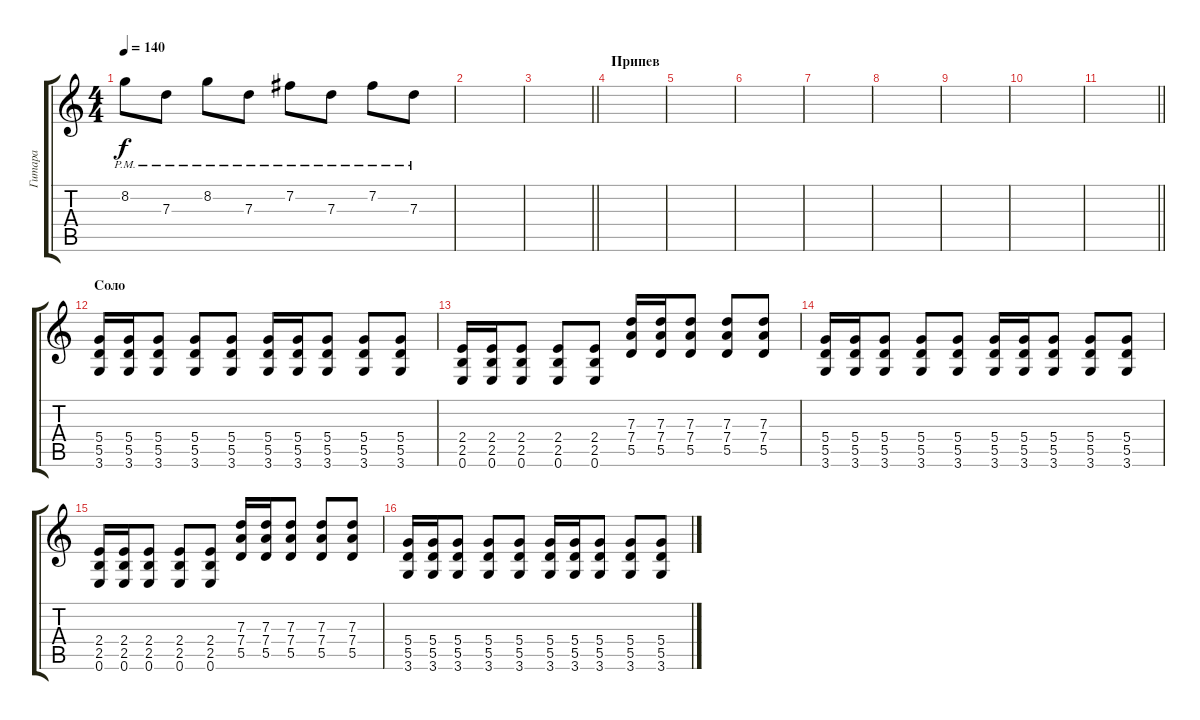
\track ("Гитара" "Гитара") {instrument distortionguitar}
\staff {score tabs}
\tuning (E4 B3 G3 D3 A2 E2) {hide}
\ts (4 4)
\tempo 140
\clef g2
\ks c
8.2{pm}.8{dy f} 7.3{pm}.8 8.2{pm}.8 7.3{pm}.8 7.2{pm}.8 7.3{pm}.8 7.2{pm}.8 7.3{pm}.8 |
|
\barLineRight lightlight
|
\section ("" "Припев")
|
|
|
|
|
|
|
\barLineRight lightlight
|
\section ("" "Соло")
(5.4 5.5 3.6).16 (5.4 5.5 3.6).16 (5.4 5.5 3.6).8 (5.4 5.5 3.6).8 (5.4 5.5 3.6).8 (5.4 5.5 3.6).16 (5.4 5.5 3.6).16 (5.4 5.5 3.6).8 (5.4 5.5 3.6).8 (5.4 5.5 3.6).8 |
(2.4 2.5 0.6).16 (2.4 2.5 0.6).16 (2.4 2.5 0.6).8 (2.4 2.5 0.6).8 (2.4 2.5 0.6).8 (7.3 7.4 5.5).16 (7.3 7.4 5.5).16 (7.3 7.4 5.5).8 (7.3 7.4 5.5).8 (7.3 7.4 5.5).8 |
(5.4 5.5 3.6).16 (5.4 5.5 3.6).16 (5.4 5.5 3.6).8 (5.4 5.5 3.6).8 (5.4 5.5 3.6).8 (5.4 5.5 3.6).16 (5.4 5.5 3.6).16 (5.4 5.5 3.6).8 (5.4 5.5 3.6).8 (5.4 5.5 3.6).8 |
(2.4 2.5 0.6).16 (2.4 2.5 0.6).16 (2.4 2.5 0.6).8 (2.4 2.5 0.6).8 (2.4 2.5 0.6).8 (7.3 7.4 5.5).16 (7.3 7.4 5.5).16 (7.3 7.4 5.5).8 (7.3 7.4 5.5).8 (7.3 7.4 5.5).8 |
(5.4 5.5 3.6).16 (5.4 5.5 3.6).16 (5.4 5.5 3.6).8 (5.4 5.5 3.6).8 (5.4 5.5 3.6).8 (5.4 5.5 3.6).16 (5.4 5.5 3.6).16 (5.4 5.5 3.6).8 (5.4 5.5 3.6).8 (5.4 5.5 3.6).8
